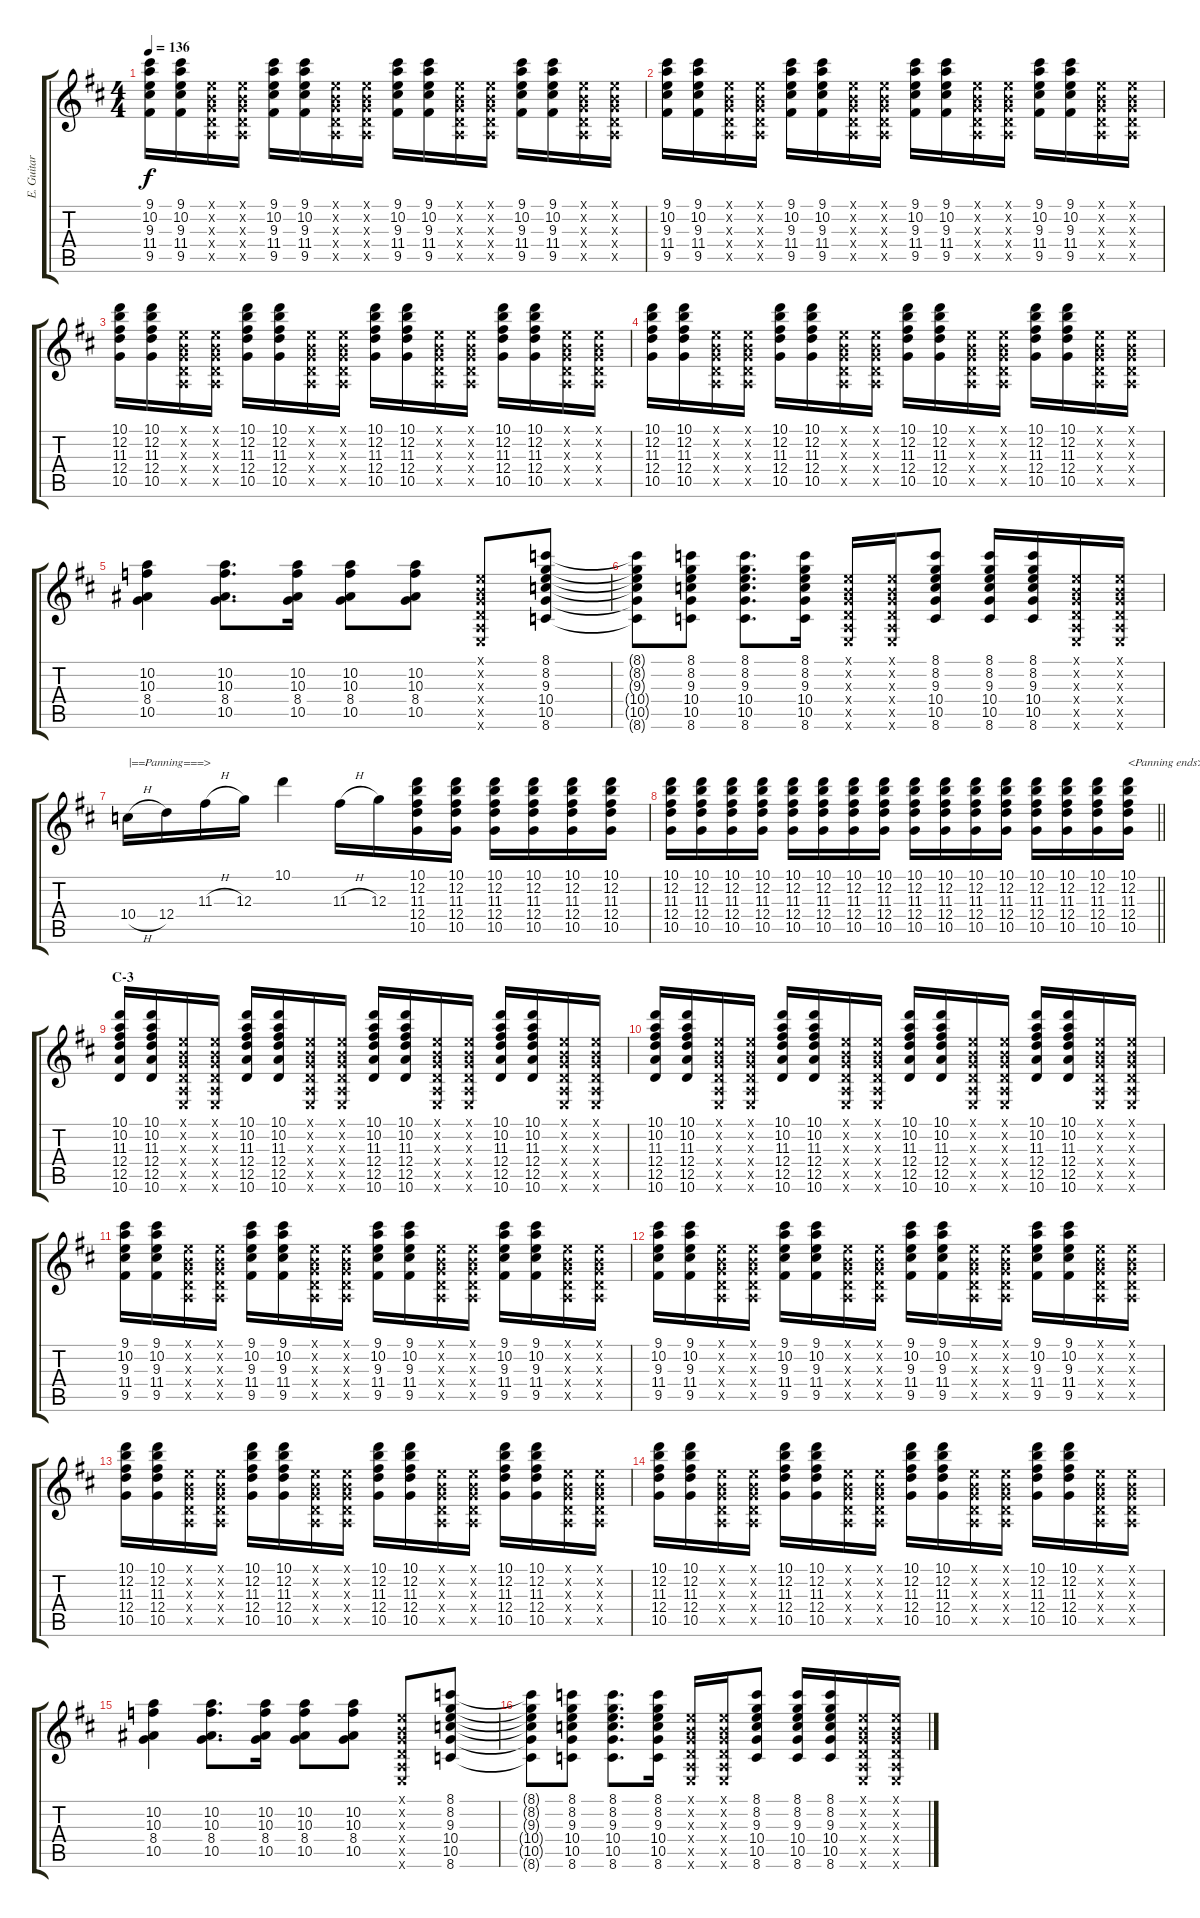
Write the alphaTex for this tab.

\track ("E. Guitar III" "E. Guitar ") {instrument overdrivenguitar}
\staff {score tabs}
\tuning (E4 B3 G3 D3 A2 E2) {hide}
\ts (4 4)
\tempo 136
\clef g2
\ks d
(9.1 10.2 9.3 11.4 9.5).16{dy f} (9.1 10.2 9.3 11.4 9.5).16 (0.1{x} 0.2{x} 0.3{x} 0.4{x} 0.5{x}).16 (0.1{x} 0.2{x} 0.3{x} 0.4{x} 0.5{x}).16 (9.1 10.2 9.3 11.4 9.5).16 (9.1 10.2 9.3 11.4 9.5).16 (0.1{x} 0.2{x} 0.3{x} 0.4{x} 0.5{x}).16 (0.1{x} 0.2{x} 0.3{x} 0.4{x} 0.5{x}).16 (9.1 10.2 9.3 11.4 9.5).16 (9.1 10.2 9.3 11.4 9.5).16 (0.1{x} 0.2{x} 0.3{x} 0.4{x} 0.5{x}).16 (0.1{x} 0.2{x} 0.3{x} 0.4{x} 0.5{x}).16 (9.1 10.2 9.3 11.4 9.5).16 (9.1 10.2 9.3 11.4 9.5).16 (0.1{x} 0.2{x} 0.3{x} 0.4{x} 0.5{x}).16 (0.1{x} 0.2{x} 0.3{x} 0.4{x} 0.5{x}).16 |
(9.1 10.2 9.3 11.4 9.5).16 (9.1 10.2 9.3 11.4 9.5).16 (0.1{x} 0.2{x} 0.3{x} 0.4{x} 0.5{x}).16 (0.1{x} 0.2{x} 0.3{x} 0.4{x} 0.5{x}).16 (9.1 10.2 9.3 11.4 9.5).16 (9.1 10.2 9.3 11.4 9.5).16 (0.1{x} 0.2{x} 0.3{x} 0.4{x} 0.5{x}).16 (0.1{x} 0.2{x} 0.3{x} 0.4{x} 0.5{x}).16 (9.1 10.2 9.3 11.4 9.5).16 (9.1 10.2 9.3 11.4 9.5).16 (0.1{x} 0.2{x} 0.3{x} 0.4{x} 0.5{x}).16 (0.1{x} 0.2{x} 0.3{x} 0.4{x} 0.5{x}).16 (9.1 10.2 9.3 11.4 9.5).16 (9.1 10.2 9.3 11.4 9.5).16 (0.1{x} 0.2{x} 0.3{x} 0.4{x} 0.5{x}).16 (0.1{x} 0.2{x} 0.3{x} 0.4{x} 0.5{x}).16 |
(10.1 12.2 11.3 12.4 10.5).16 (10.1 12.2 11.3 12.4 10.5).16 (0.1{x} 0.2{x} 0.3{x} 0.4{x} 0.5{x}).16 (0.1{x} 0.2{x} 0.3{x} 0.4{x} 0.5{x}).16 (10.1 12.2 11.3 12.4 10.5).16 (10.1 12.2 11.3 12.4 10.5).16 (0.1{x} 0.2{x} 0.3{x} 0.4{x} 0.5{x}).16 (0.1{x} 0.2{x} 0.3{x} 0.4{x} 0.5{x}).16 (10.1 12.2 11.3 12.4 10.5).16 (10.1 12.2 11.3 12.4 10.5).16 (0.1{x} 0.2{x} 0.3{x} 0.4{x} 0.5{x}).16 (0.1{x} 0.2{x} 0.3{x} 0.4{x} 0.5{x}).16 (10.1 12.2 11.3 12.4 10.5).16 (10.1 12.2 11.3 12.4 10.5).16 (0.1{x} 0.2{x} 0.3{x} 0.4{x} 0.5{x}).16 (0.1{x} 0.2{x} 0.3{x} 0.4{x} 0.5{x}).16 |
(10.1 12.2 11.3 12.4 10.5).16 (10.1 12.2 11.3 12.4 10.5).16 (0.1{x} 0.2{x} 0.3{x} 0.4{x} 0.5{x}).16 (0.1{x} 0.2{x} 0.3{x} 0.4{x} 0.5{x}).16 (10.1 12.2 11.3 12.4 10.5).16 (10.1 12.2 11.3 12.4 10.5).16 (0.1{x} 0.2{x} 0.3{x} 0.4{x} 0.5{x}).16 (0.1{x} 0.2{x} 0.3{x} 0.4{x} 0.5{x}).16 (10.1 12.2 11.3 12.4 10.5).16 (10.1 12.2 11.3 12.4 10.5).16 (0.1{x} 0.2{x} 0.3{x} 0.4{x} 0.5{x}).16 (0.1{x} 0.2{x} 0.3{x} 0.4{x} 0.5{x}).16 (10.1 12.2 11.3 12.4 10.5).16 (10.1 12.2 11.3 12.4 10.5).16 (0.1{x} 0.2{x} 0.3{x} 0.4{x} 0.5{x}).16 (0.1{x} 0.2{x} 0.3{x} 0.4{x} 0.5{x}).16 |
(10.2 10.3 8.4 10.5).4 (10.2 10.3 8.4 10.5).8{d} (10.2 10.3 8.4 10.5).16 (10.2 10.3 8.4 10.5).8 (10.2 10.3 8.4 10.5).8 (0.1{x} 0.2{x} 0.3{x} 0.4{x} 0.5{x} 0.6{x}).8 (8.1 8.2 9.3 10.4 10.5 8.6).8 |
(8.1{t} 8.2{t} 9.3{t} 10.4{t} 10.5{t} 8.6{t}).8 (8.1 8.2 9.3 10.4 10.5 8.6).8 (8.1 8.2 9.3 10.4 10.5 8.6).8{d} (8.1 8.2 9.3 10.4 10.5 8.6).16 (0.1{x} 0.2{x} 0.3{x} 0.4{x} 0.5{x} 0.6{x}).16 (0.1{x} 0.2{x} 0.3{x} 0.4{x} 0.5{x} 0.6{x}).16 (8.1 8.2 9.3 10.4 10.5 8.6).8 (8.1 8.2 9.3 10.4 10.5 8.6).16 (8.1 8.2 9.3 10.4 10.5 8.6).16 (0.1{x} 0.2{x} 0.3{x} 0.4{x} 0.5{x} 0.6{x}).16 (0.1{x} 0.2{x} 0.3{x} 0.4{x} 0.5{x} 0.6{x}).16 |
10.4{h}.16{txt "|==Panning===>"} 12.4.16 11.3{h}.16 12.3.16 10.1.4 11.3{h}.16 12.3.16 (10.1 12.2 11.3 12.4 10.5).16 (10.1 12.2 11.3 12.4 10.5).16 (10.1 12.2 11.3 12.4 10.5).16 (10.1 12.2 11.3 12.4 10.5).16 (10.1 12.2 11.3 12.4 10.5).16 (10.1 12.2 11.3 12.4 10.5).16 |
\barLineRight lightlight
(10.1 12.2 11.3 12.4 10.5).16 (10.1 12.2 11.3 12.4 10.5).16 (10.1 12.2 11.3 12.4 10.5).16 (10.1 12.2 11.3 12.4 10.5).16 (10.1 12.2 11.3 12.4 10.5).16 (10.1 12.2 11.3 12.4 10.5).16 (10.1 12.2 11.3 12.4 10.5).16 (10.1 12.2 11.3 12.4 10.5).16 (10.1 12.2 11.3 12.4 10.5).16 (10.1 12.2 11.3 12.4 10.5).16 (10.1 12.2 11.3 12.4 10.5).16 (10.1 12.2 11.3 12.4 10.5).16 (10.1 12.2 11.3 12.4 10.5).16 (10.1 12.2 11.3 12.4 10.5).16 (10.1 12.2 11.3 12.4 10.5).16 (10.1 12.2 11.3 12.4 10.5).16{txt "<Panning ends>"} |
\section ("" "C-3")
(10.1 10.2 11.3 12.4 12.5 10.6).16 (10.1 10.2 11.3 12.4 12.5 10.6).16 (0.1{x} 0.2{x} 0.3{x} 0.4{x} 0.5{x} 0.6{x}).16 (0.1{x} 0.2{x} 0.3{x} 0.4{x} 0.5{x} 0.6{x}).16 (10.1 10.2 11.3 12.4 12.5 10.6).16 (10.1 10.2 11.3 12.4 12.5 10.6).16 (0.1{x} 0.2{x} 0.3{x} 0.4{x} 0.5{x} 0.6{x}).16 (0.1{x} 0.2{x} 0.3{x} 0.4{x} 0.5{x} 0.6{x}).16 (10.1 10.2 11.3 12.4 12.5 10.6).16 (10.1 10.2 11.3 12.4 12.5 10.6).16 (0.1{x} 0.2{x} 0.3{x} 0.4{x} 0.5{x} 0.6{x}).16 (0.1{x} 0.2{x} 0.3{x} 0.4{x} 0.5{x} 0.6{x}).16 (10.1 10.2 11.3 12.4 12.5 10.6).16 (10.1 10.2 11.3 12.4 12.5 10.6).16 (0.1{x} 0.2{x} 0.3{x} 0.4{x} 0.5{x} 0.6{x}).16 (0.1{x} 0.2{x} 0.3{x} 0.4{x} 0.5{x} 0.6{x}).16 |
(10.1 10.2 11.3 12.4 12.5 10.6).16 (10.1 10.2 11.3 12.4 12.5 10.6).16 (0.1{x} 0.2{x} 0.3{x} 0.4{x} 0.5{x} 0.6{x}).16 (0.1{x} 0.2{x} 0.3{x} 0.4{x} 0.5{x} 0.6{x}).16 (10.1 10.2 11.3 12.4 12.5 10.6).16 (10.1 10.2 11.3 12.4 12.5 10.6).16 (0.1{x} 0.2{x} 0.3{x} 0.4{x} 0.5{x} 0.6{x}).16 (0.1{x} 0.2{x} 0.3{x} 0.4{x} 0.5{x} 0.6{x}).16 (10.1 10.2 11.3 12.4 12.5 10.6).16 (10.1 10.2 11.3 12.4 12.5 10.6).16 (0.1{x} 0.2{x} 0.3{x} 0.4{x} 0.5{x} 0.6{x}).16 (0.1{x} 0.2{x} 0.3{x} 0.4{x} 0.5{x} 0.6{x}).16 (10.1 10.2 11.3 12.4 12.5 10.6).16 (10.1 10.2 11.3 12.4 12.5 10.6).16 (0.1{x} 0.2{x} 0.3{x} 0.4{x} 0.5{x} 0.6{x}).16 (0.1{x} 0.2{x} 0.3{x} 0.4{x} 0.5{x} 0.6{x}).16 |
(9.1 10.2 9.3 11.4 9.5).16 (9.1 10.2 9.3 11.4 9.5).16 (0.1{x} 0.2{x} 0.3{x} 0.4{x} 0.5{x}).16 (0.1{x} 0.2{x} 0.3{x} 0.4{x} 0.5{x}).16 (9.1 10.2 9.3 11.4 9.5).16 (9.1 10.2 9.3 11.4 9.5).16 (0.1{x} 0.2{x} 0.3{x} 0.4{x} 0.5{x}).16 (0.1{x} 0.2{x} 0.3{x} 0.4{x} 0.5{x}).16 (9.1 10.2 9.3 11.4 9.5).16 (9.1 10.2 9.3 11.4 9.5).16 (0.1{x} 0.2{x} 0.3{x} 0.4{x} 0.5{x}).16 (0.1{x} 0.2{x} 0.3{x} 0.4{x} 0.5{x}).16 (9.1 10.2 9.3 11.4 9.5).16 (9.1 10.2 9.3 11.4 9.5).16 (0.1{x} 0.2{x} 0.3{x} 0.4{x} 0.5{x}).16 (0.1{x} 0.2{x} 0.3{x} 0.4{x} 0.5{x}).16 |
(9.1 10.2 9.3 11.4 9.5).16 (9.1 10.2 9.3 11.4 9.5).16 (0.1{x} 0.2{x} 0.3{x} 0.4{x} 0.5{x}).16 (0.1{x} 0.2{x} 0.3{x} 0.4{x} 0.5{x}).16 (9.1 10.2 9.3 11.4 9.5).16 (9.1 10.2 9.3 11.4 9.5).16 (0.1{x} 0.2{x} 0.3{x} 0.4{x} 0.5{x}).16 (0.1{x} 0.2{x} 0.3{x} 0.4{x} 0.5{x}).16 (9.1 10.2 9.3 11.4 9.5).16 (9.1 10.2 9.3 11.4 9.5).16 (0.1{x} 0.2{x} 0.3{x} 0.4{x} 0.5{x}).16 (0.1{x} 0.2{x} 0.3{x} 0.4{x} 0.5{x}).16 (9.1 10.2 9.3 11.4 9.5).16 (9.1 10.2 9.3 11.4 9.5).16 (0.1{x} 0.2{x} 0.3{x} 0.4{x} 0.5{x}).16 (0.1{x} 0.2{x} 0.3{x} 0.4{x} 0.5{x}).16 |
(10.1 12.2 11.3 12.4 10.5).16 (10.1 12.2 11.3 12.4 10.5).16 (0.1{x} 0.2{x} 0.3{x} 0.4{x} 0.5{x}).16 (0.1{x} 0.2{x} 0.3{x} 0.4{x} 0.5{x}).16 (10.1 12.2 11.3 12.4 10.5).16 (10.1 12.2 11.3 12.4 10.5).16 (0.1{x} 0.2{x} 0.3{x} 0.4{x} 0.5{x}).16 (0.1{x} 0.2{x} 0.3{x} 0.4{x} 0.5{x}).16 (10.1 12.2 11.3 12.4 10.5).16 (10.1 12.2 11.3 12.4 10.5).16 (0.1{x} 0.2{x} 0.3{x} 0.4{x} 0.5{x}).16 (0.1{x} 0.2{x} 0.3{x} 0.4{x} 0.5{x}).16 (10.1 12.2 11.3 12.4 10.5).16 (10.1 12.2 11.3 12.4 10.5).16 (0.1{x} 0.2{x} 0.3{x} 0.4{x} 0.5{x}).16 (0.1{x} 0.2{x} 0.3{x} 0.4{x} 0.5{x}).16 |
(10.1 12.2 11.3 12.4 10.5).16 (10.1 12.2 11.3 12.4 10.5).16 (0.1{x} 0.2{x} 0.3{x} 0.4{x} 0.5{x}).16 (0.1{x} 0.2{x} 0.3{x} 0.4{x} 0.5{x}).16 (10.1 12.2 11.3 12.4 10.5).16 (10.1 12.2 11.3 12.4 10.5).16 (0.1{x} 0.2{x} 0.3{x} 0.4{x} 0.5{x}).16 (0.1{x} 0.2{x} 0.3{x} 0.4{x} 0.5{x}).16 (10.1 12.2 11.3 12.4 10.5).16 (10.1 12.2 11.3 12.4 10.5).16 (0.1{x} 0.2{x} 0.3{x} 0.4{x} 0.5{x}).16 (0.1{x} 0.2{x} 0.3{x} 0.4{x} 0.5{x}).16 (10.1 12.2 11.3 12.4 10.5).16 (10.1 12.2 11.3 12.4 10.5).16 (0.1{x} 0.2{x} 0.3{x} 0.4{x} 0.5{x}).16 (0.1{x} 0.2{x} 0.3{x} 0.4{x} 0.5{x}).16 |
(10.2 10.3 8.4 10.5).4 (10.2 10.3 8.4 10.5).8{d} (10.2 10.3 8.4 10.5).16 (10.2 10.3 8.4 10.5).8 (10.2 10.3 8.4 10.5).8 (0.1{x} 0.2{x} 0.3{x} 0.4{x} 0.5{x} 0.6{x}).8 (8.1 8.2 9.3 10.4 10.5 8.6).8 |
(8.1{t} 8.2{t} 9.3{t} 10.4{t} 10.5{t} 8.6{t}).8 (8.1 8.2 9.3 10.4 10.5 8.6).8 (8.1 8.2 9.3 10.4 10.5 8.6).8{d} (8.1 8.2 9.3 10.4 10.5 8.6).16 (0.1{x} 0.2{x} 0.3{x} 0.4{x} 0.5{x} 0.6{x}).16 (0.1{x} 0.2{x} 0.3{x} 0.4{x} 0.5{x} 0.6{x}).16 (8.1 8.2 9.3 10.4 10.5 8.6).8 (8.1 8.2 9.3 10.4 10.5 8.6).16 (8.1 8.2 9.3 10.4 10.5 8.6).16 (0.1{x} 0.2{x} 0.3{x} 0.4{x} 0.5{x} 0.6{x}).16 (0.1{x} 0.2{x} 0.3{x} 0.4{x} 0.5{x} 0.6{x}).16
